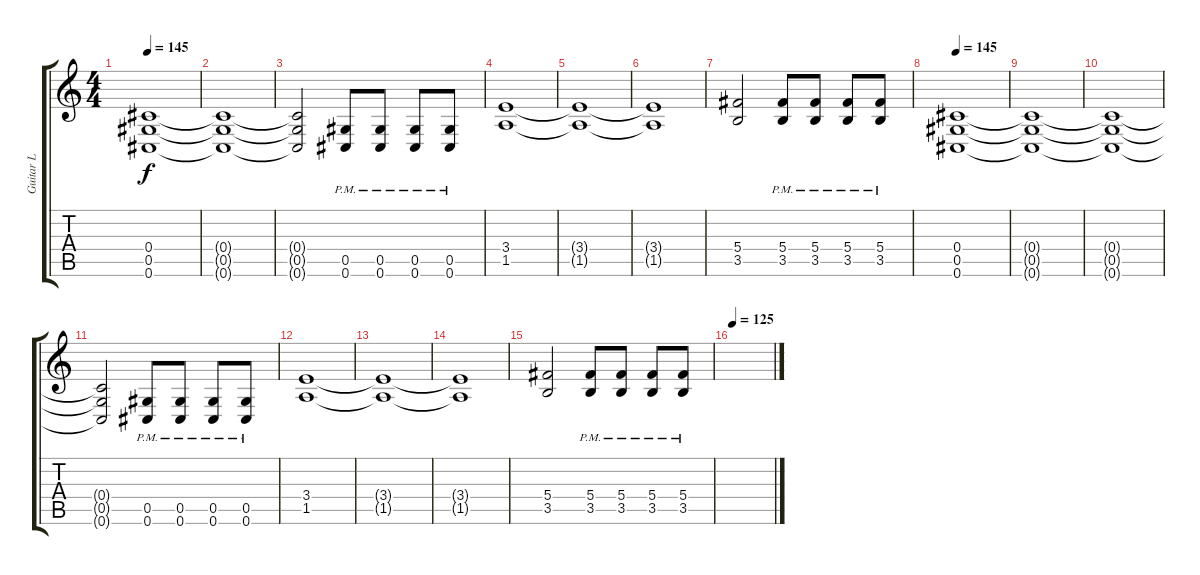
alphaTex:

\track ("Guitar L" "Guitar L") {instrument overdrivenguitar}
\staff {score tabs}
\tuning (Eb4 Bb3 Gb3 Db3 Ab2 Db2) {hide}
\ts (4 4)
\tempo 145
\clef g2
\ks c
(0.4{t} 0.5{t} 0.6{t}).1{dy f} |
(0.4{t} 0.5{t} 0.6{t}).1 |
(0.4{t} 0.5{t} 0.6{t}).2 (0.5{pm} 0.6{pm}).8 (0.5{pm} 0.6{pm}).8 (0.5{pm} 0.6{pm}).8 (0.5{pm} 0.6{pm}).8 |
(3.4 1.5).1 |
(3.4{t} 1.5{t}).1 |
(3.4{t} 1.5{t}).1 |
(5.4 3.5).2 (5.4{pm} 3.5{pm}).8 (5.4{pm} 3.5{pm}).8 (5.4{pm} 3.5{pm}).8 (5.4{pm} 3.5{pm}).8 |
\tempo 145
(0.4 0.5 0.6).1 |
(0.4{t} 0.5{t} 0.6{t}).1 |
(0.4{t} 0.5{t} 0.6{t}).1 |
(0.4{t} 0.5{t} 0.6{t}).2 (0.5{pm} 0.6{pm}).8 (0.5{pm} 0.6{pm}).8 (0.5{pm} 0.6{pm}).8 (0.5{pm} 0.6{pm}).8 |
(3.4 1.5).1 |
(3.4{t} 1.5{t}).1 |
(3.4{t} 1.5{t}).1 |
(5.4 3.5).2 (5.4{pm} 3.5{pm}).8 (5.4{pm} 3.5{pm}).8 (5.4{pm} 3.5{pm}).8 (5.4{pm} 3.5{pm}).8 |
\tempo 125
